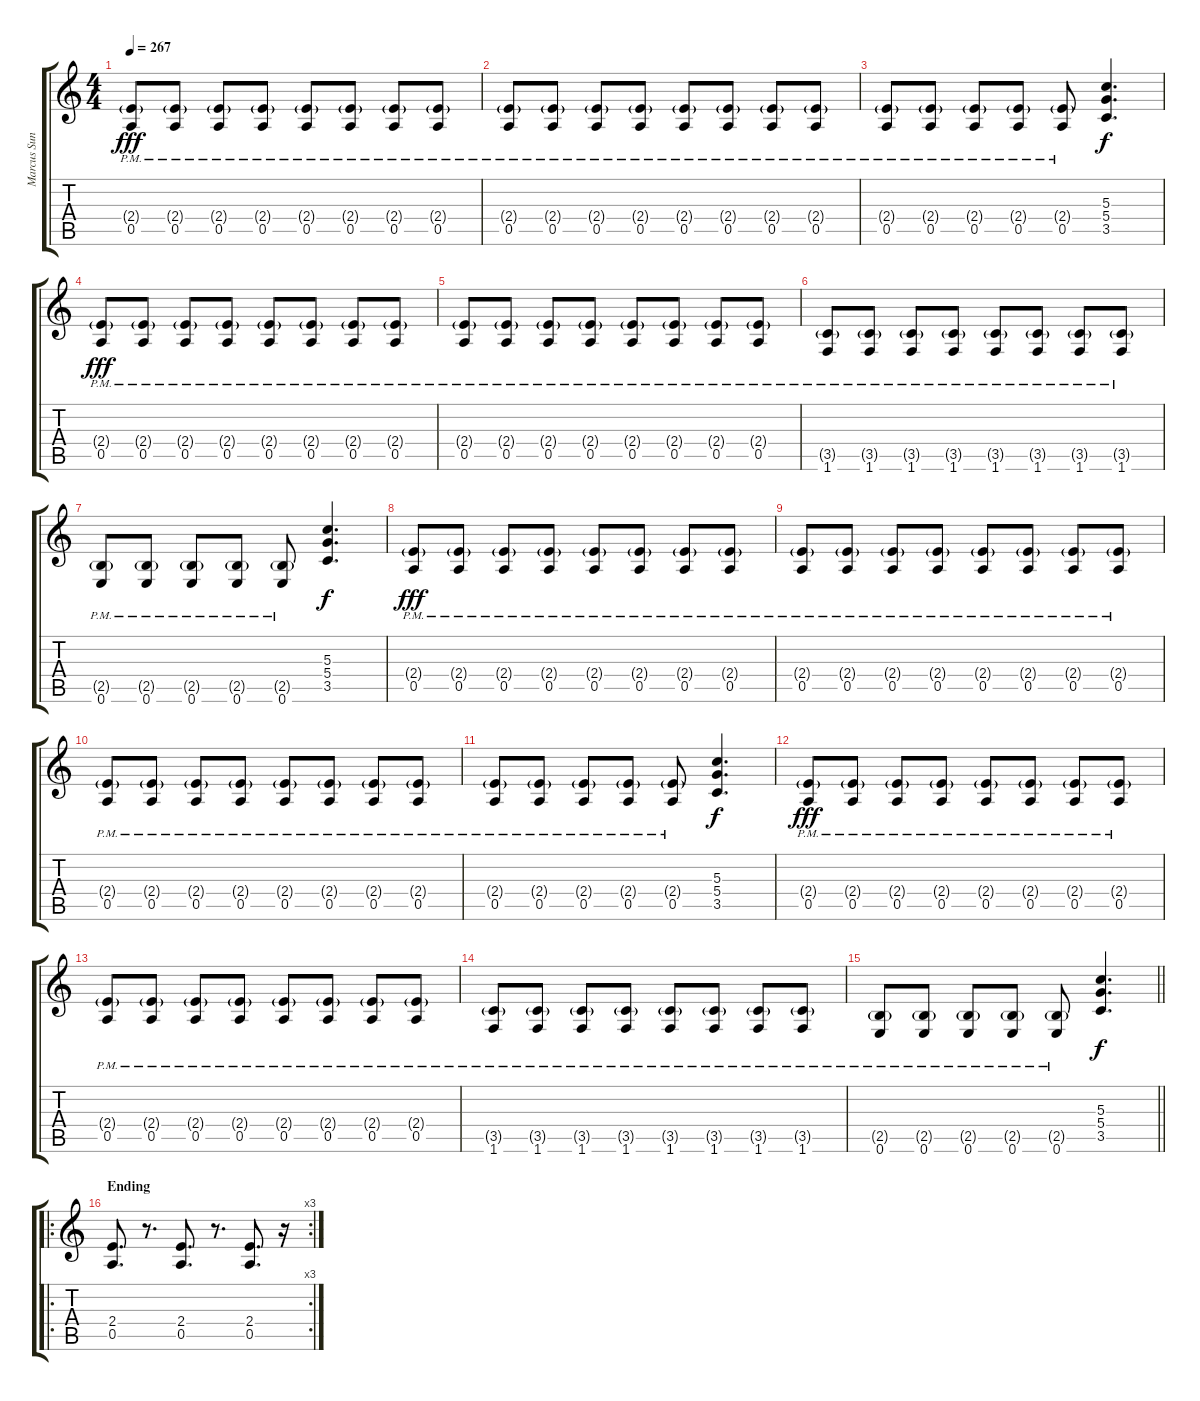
\track ("Marcus Sunesson" "Marcus Sun") {instrument distortionguitar}
\staff {score tabs}
\tuning (E4 B3 G3 D3 A2 E2) {hide}
\ts (4 4)
\tempo 267
\clef g2
\ks c
(2.4{g pm} 0.5{pm}).8{dy fff} (2.4{g pm} 0.5{pm}).8 (2.4{g pm} 0.5{pm}).8 (2.4{g pm} 0.5{pm}).8 (2.4{g pm} 0.5{pm}).8 (2.4{g pm} 0.5{pm}).8 (2.4{g pm} 0.5{pm}).8 (2.4{g pm} 0.5{pm}).8 |
(2.4{g pm} 0.5{pm}).8 (2.4{g pm} 0.5{pm}).8 (2.4{g pm} 0.5{pm}).8 (2.4{g pm} 0.5{pm}).8 (2.4{g pm} 0.5{pm}).8 (2.4{g pm} 0.5{pm}).8 (2.4{g pm} 0.5{pm}).8 (2.4{g pm} 0.5{pm}).8 |
(2.4{g pm} 0.5{pm}).8 (2.4{g pm} 0.5{pm}).8 (2.4{g pm} 0.5{pm}).8 (2.4{g pm} 0.5{pm}).8 (2.4{g pm} 0.5{pm}).8 (5.3 5.4 3.5).4{d dy f} |
(2.4{g pm} 0.5{pm}).8{dy fff} (2.4{g pm} 0.5{pm}).8 (2.4{g pm} 0.5{pm}).8 (2.4{g pm} 0.5{pm}).8 (2.4{g pm} 0.5{pm}).8 (2.4{g pm} 0.5{pm}).8 (2.4{g pm} 0.5{pm}).8 (2.4{g pm} 0.5{pm}).8 |
(2.4{g pm} 0.5{pm}).8 (2.4{g pm} 0.5{pm}).8 (2.4{g pm} 0.5{pm}).8 (2.4{g pm} 0.5{pm}).8 (2.4{g pm} 0.5{pm}).8 (2.4{g pm} 0.5{pm}).8 (2.4{g pm} 0.5{pm}).8 (2.4{g pm} 0.5{pm}).8 |
(3.5{g pm} 1.6{pm}).8 (3.5{g pm} 1.6{pm}).8 (3.5{g pm} 1.6{pm}).8 (3.5{g pm} 1.6{pm}).8 (3.5{g pm} 1.6{pm}).8 (3.5{g pm} 1.6{pm}).8 (3.5{g pm} 1.6{pm}).8 (3.5{g pm} 1.6{pm}).8 |
(2.5{g pm} 0.6{pm}).8 (2.5{g pm} 0.6{pm}).8 (2.5{g pm} 0.6{pm}).8 (2.5{g pm} 0.6{pm}).8 (2.5{g pm} 0.6{pm}).8 (5.3 5.4 3.5).4{d dy f} |
(2.4{g pm} 0.5{pm}).8{dy fff} (2.4{g pm} 0.5{pm}).8 (2.4{g pm} 0.5{pm}).8 (2.4{g pm} 0.5{pm}).8 (2.4{g pm} 0.5{pm}).8 (2.4{g pm} 0.5{pm}).8 (2.4{g pm} 0.5{pm}).8 (2.4{g pm} 0.5{pm}).8 |
(2.4{g pm} 0.5{pm}).8 (2.4{g pm} 0.5{pm}).8 (2.4{g pm} 0.5{pm}).8 (2.4{g pm} 0.5{pm}).8 (2.4{g pm} 0.5{pm}).8 (2.4{g pm} 0.5{pm}).8 (2.4{g pm} 0.5{pm}).8 (2.4{g pm} 0.5{pm}).8 |
(2.4{g pm} 0.5{pm}).8 (2.4{g pm} 0.5{pm}).8 (2.4{g pm} 0.5{pm}).8 (2.4{g pm} 0.5{pm}).8 (2.4{g pm} 0.5{pm}).8 (2.4{g pm} 0.5{pm}).8 (2.4{g pm} 0.5{pm}).8 (2.4{g pm} 0.5{pm}).8 |
(2.4{g pm} 0.5{pm}).8 (2.4{g pm} 0.5{pm}).8 (2.4{g pm} 0.5{pm}).8 (2.4{g pm} 0.5{pm}).8 (2.4{g pm} 0.5{pm}).8 (5.3 5.4 3.5).4{d dy f} |
(2.4{g pm} 0.5{pm}).8{dy fff} (2.4{g pm} 0.5{pm}).8 (2.4{g pm} 0.5{pm}).8 (2.4{g pm} 0.5{pm}).8 (2.4{g pm} 0.5{pm}).8 (2.4{g pm} 0.5{pm}).8 (2.4{g pm} 0.5{pm}).8 (2.4{g pm} 0.5{pm}).8 |
(2.4{g pm} 0.5{pm}).8 (2.4{g pm} 0.5{pm}).8 (2.4{g pm} 0.5{pm}).8 (2.4{g pm} 0.5{pm}).8 (2.4{g pm} 0.5{pm}).8 (2.4{g pm} 0.5{pm}).8 (2.4{g pm} 0.5{pm}).8 (2.4{g pm} 0.5{pm}).8 |
(3.5{g pm} 1.6{pm}).8 (3.5{g pm} 1.6{pm}).8 (3.5{g pm} 1.6{pm}).8 (3.5{g pm} 1.6{pm}).8 (3.5{g pm} 1.6{pm}).8 (3.5{g pm} 1.6{pm}).8 (3.5{g pm} 1.6{pm}).8 (3.5{g pm} 1.6{pm}).8 |
\barLineRight lightlight
(2.5{g pm} 0.6{pm}).8 (2.5{g pm} 0.6{pm}).8 (2.5{g pm} 0.6{pm}).8 (2.5{g pm} 0.6{pm}).8 (2.5{g pm} 0.6{pm}).8 (5.3 5.4 3.5).4{d dy f} |
\ro
\rc 3
\section ("" "Ending")
(2.4 0.5).8{d} r.8{d} (2.4 0.5).8{d} r.8{d} (2.4 0.5).8{d} r.16
